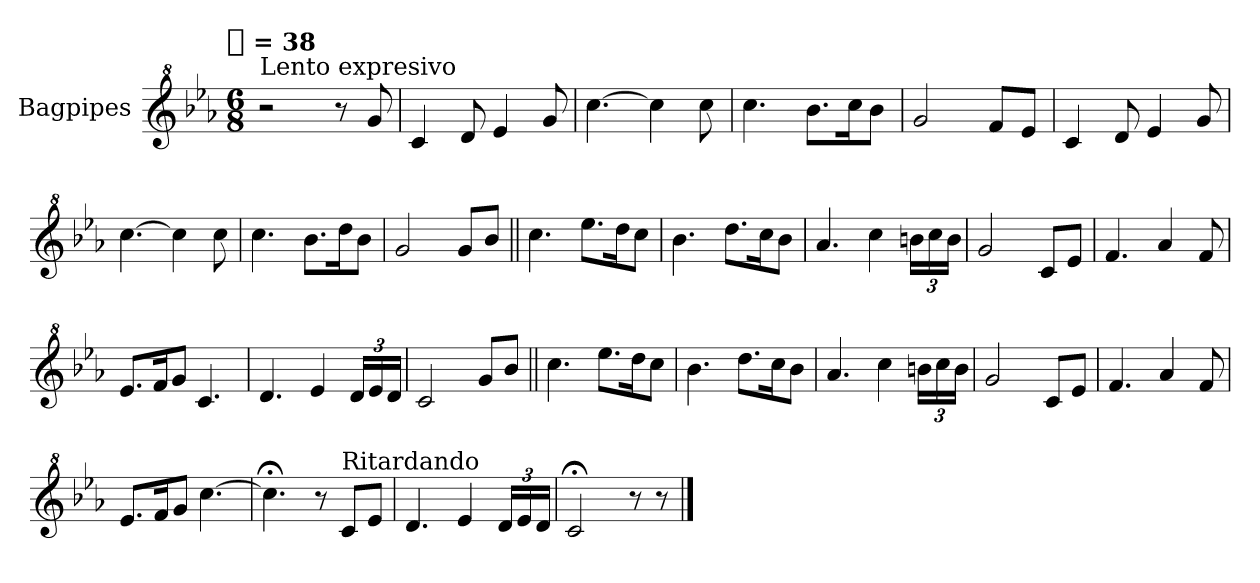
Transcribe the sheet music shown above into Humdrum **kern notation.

**kern
*part1
*staff1
*I"Bagpipes
*I'Bag
*clefG^2
*k[b-e-a-]
*E-:
!!LO:TX:omd:t=[quarter] = 38
*M6/8
*MM38
=1
!LO:TX:a:t=Lento expresivo
2r
8r
8gg
=
4cc
8dd
4ee-
8gg
=
[4.ccc
4ccc]
8ccc
=
4.ccc
8.bb-L
16cccK
8bb-J
=
2gg
8ffL
8ee-J
=
4cc
8dd
4ee-
8gg
=
[4.ccc
4ccc]
8ccc
=
4.ccc
8.bb-L
16dddK
8bb-J
=
2gg
8ggL
8bb-J
=||
4.ccc
8.eee-L
16dddK
8cccJ
=
4.bb-
8.dddL
16cccK
8bb-J
=
4.aa-
4ccc
24bbnLL
24ccc
24bbJJ
=
2gg
8ccL
8ee-J
=
4.ff
4aa-
8ff
=
8.ee-L
16ffK
8ggJ
4.cc
=
4.dd
4ee-
24ddLL
24ee-
24ddJJ
=
2cc
8ggL
8bb-J
=||
4.ccc
8.eee-L
16dddK
8cccJ
=
4.bb-
8.dddL
16cccK
8bb-J
=
4.aa-
4ccc
24bbnLL
24ccc
24bbJJ
=
2gg
8ccL
8ee-J
=
4.ff
4aa-
8ff
=
8.ee-L
16ffK
8ggJ
[4.ccc
=
4.ccc;<]
8r
*MM20
!LO:TX:a:t=Ritardando
8ccL
8ee-J
=
4.dd
4ee-
24ddLL
24ee-
24ddJJ
=
2cc;<
8r
8r
==
*-
